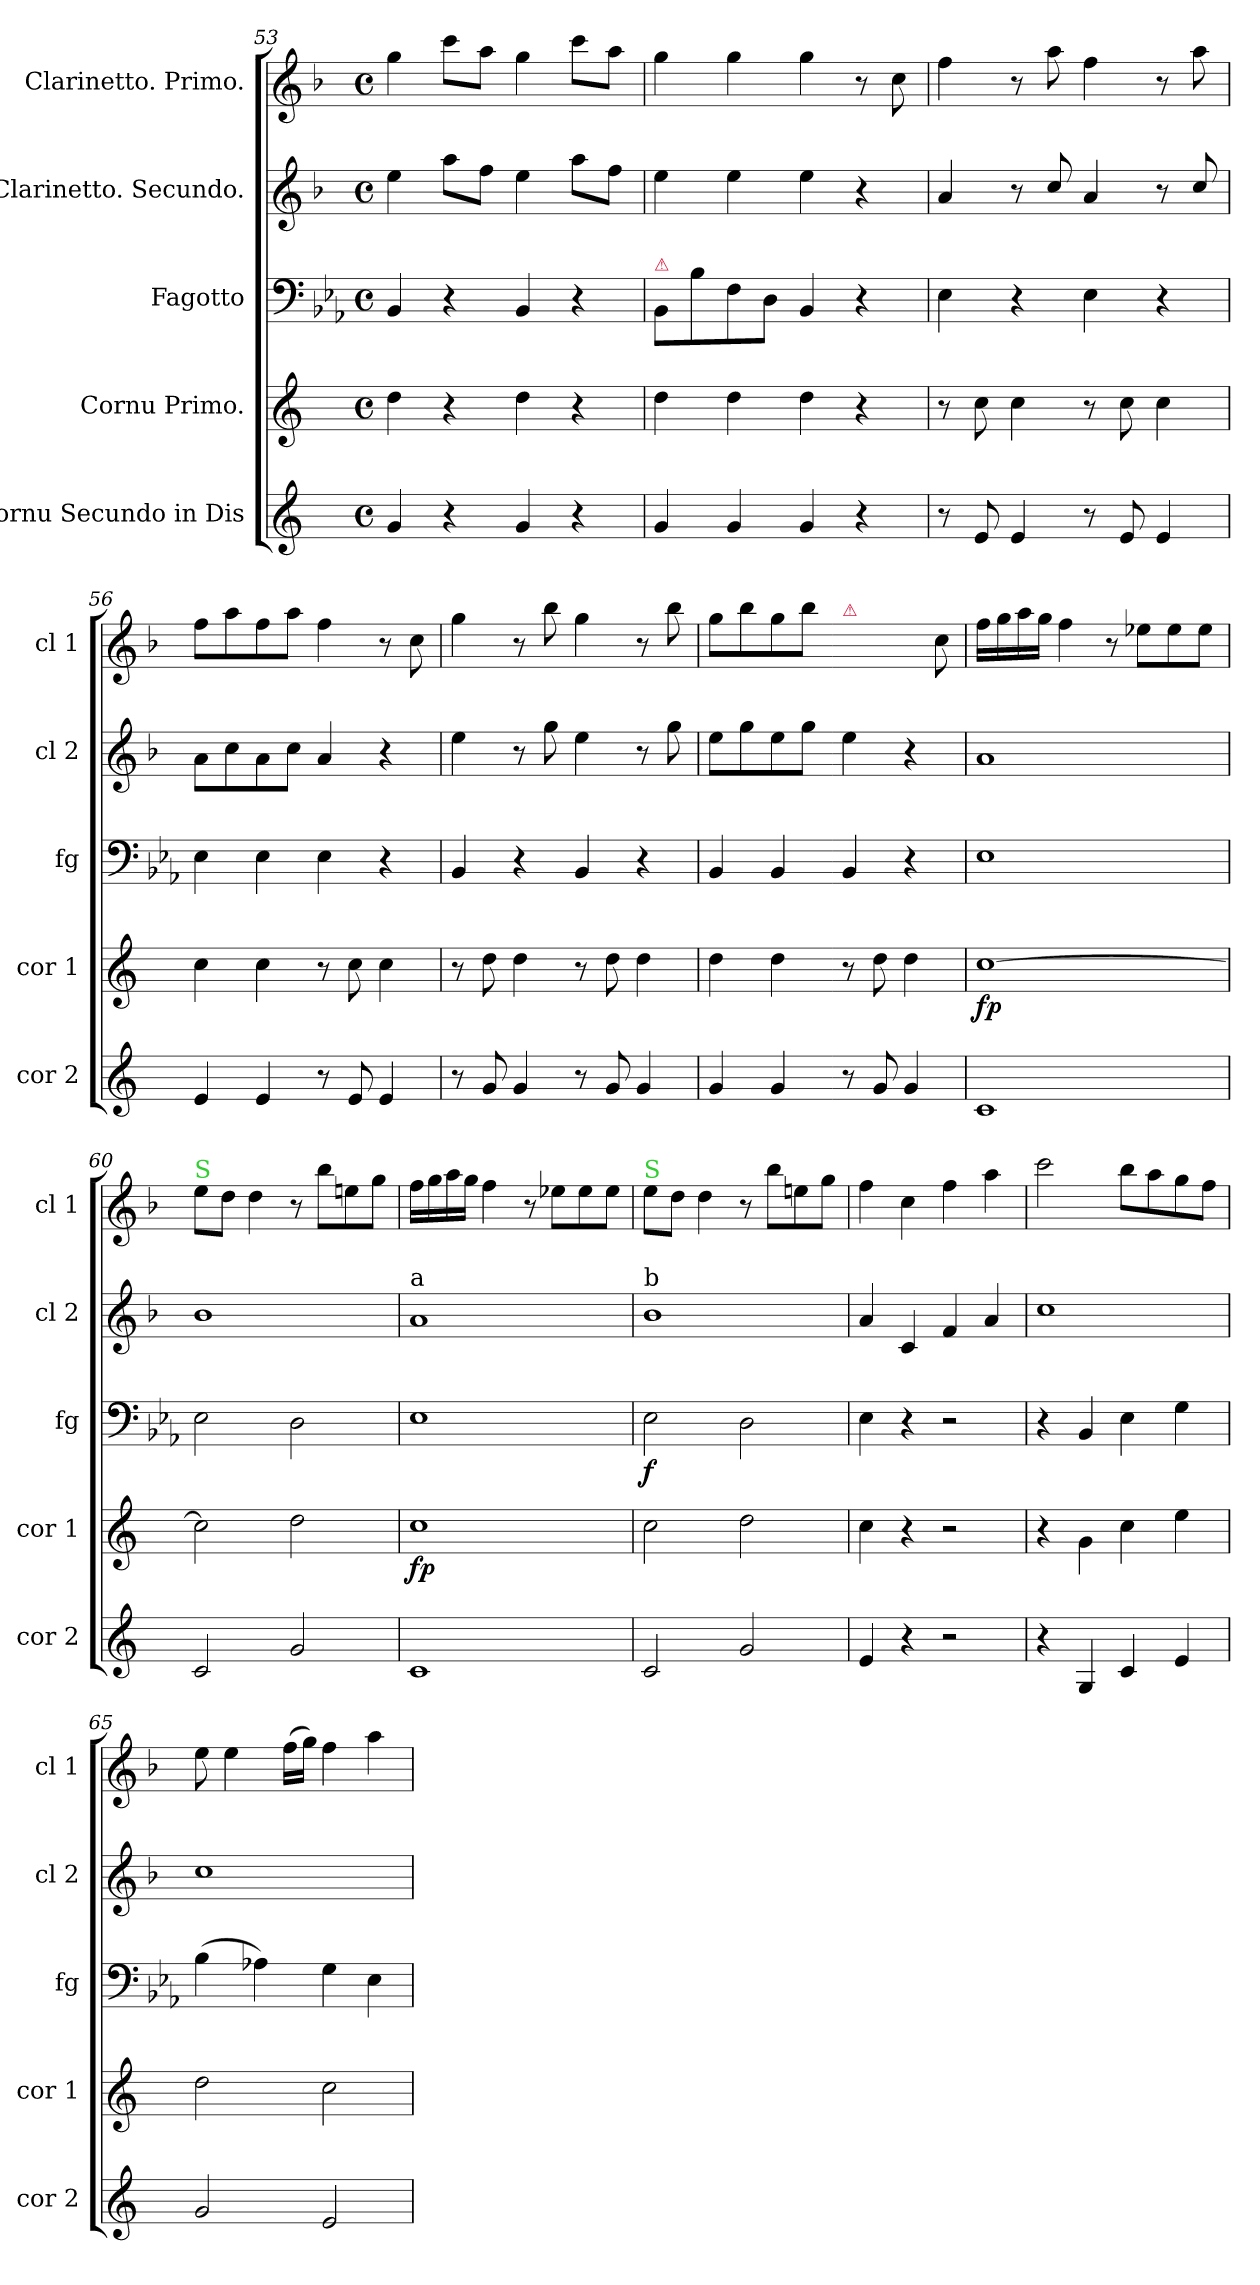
**kern	**dynam	**kern	**dynam	**kern	**dynam	**kern	**kern
*part5	*part5	*part4	*part4	*part3	*part3	*part2	*part1
*staff5	*staff5	*staff4	*staff4	*staff3	*staff3	*staff2	*staff1
*I"Cornu Secundo in Dis	*	*I"Cornu Primo.	*	*I"Fagotto	*	*I"Clarinetto. Secundo.	*I"Clarinetto. Primo.
*I'cor 2	*	*I'cor 1	*	*I'fg	*	*I'cl 2	*I'cl 1
*clefG2	*	*clefG2	*	*clefF4	*	*clefG2	*clefG2
*ITrd5c9	*	*ITrd5c9	*	*	*	*ITrd1c2	*ITrd1c2
*k[b-e-a-]	*	*k[b-e-a-]	*	*k[b-e-a-]	*	*k[b-e-a-]	*k[b-e-a-]
*M4/4	*	*M4/4	*	*M4/4	*	*M4/4	*M4/4
*met(c)	*	*met(c)	*	*met(c)	*	*met(c)	*met(c)
=53	=53	=53	=53	=53	=53	=53	=53
4B-/	.	4f\	.	4BB-/	.	4dd\	4ff\
4r	.	4r	.	4r	.	8gg\L	8bb-\L
.	.	.	.	.	.	8ee-\J	8gg\J
4B-/	.	4f\	.	4BB-/	.	4dd\	4ff\
4r	.	4r	.	4r	.	8gg\L	8bb-\L
.	.	.	.	.	.	8ee-\J	8gg\J
=54	=54	=54	=54	=54	=54	=54	=54
!	!	!	!	!LO:TX:a:color=crimson:t=⚠	!	!	!
4B-/	.	4f\	.	8BB-/L	.	4dd\	4ff\
.	.	.	.	8B-\	.	.	.
4B-/	.	4f\	.	8F\	.	4dd\	4ff\
.	.	.	.	8D\J	.	.	.
4B-/	.	4f\	.	4BB-/	.	4dd\	4ff\
4r	.	4r	.	4r	.	4r	8r
.	.	.	.	.	.	.	8b-\
=55	=55	=55	=55	=55	=55	=55	=55
8r	.	8r	.	4E-\	.	4g/	4ee-\
8G/	.	8e-\	.	.	.	.	.
4G/	.	4e-\	.	4r	.	8r	8r
.	.	.	.	.	.	8b-/	8gg\
8r	.	8r	.	4E-\	.	4g/	4ee-\
8G/	.	8e-\	.	.	.	.	.
4G/	.	4e-\	.	4r	.	8r	8r
.	.	.	.	.	.	8b-/	8gg\
=56	=56	=56	=56	=56	=56	=56	=56
4G/	.	4e-\	.	4E-\	.	8g\L	8ee-\L
.	.	.	.	.	.	8b-\	8gg\
4G/	.	4e-\	.	4E-\	.	8g\	8ee-\
.	.	.	.	.	.	8b-\J	8gg\J
8r	.	8r	.	4E-\	.	4g/	4ee-\
8G/	.	8e-\	.	.	.	.	.
4G/	.	4e-\	.	4r	.	4r	8r
.	.	.	.	.	.	.	8b-\
=57	=57	=57	=57	=57	=57	=57	=57
8r	.	8r	.	4BB-/	.	4dd\	4ff\
8B-/	.	8f\	.	.	.	.	.
4B-/	.	4f\	.	4r	.	8r	8r
.	.	.	.	.	.	8ff\	8aa-\
8r	.	8r	.	4BB-/	.	4dd\	4ff\
8B-/	.	8f\	.	.	.	.	.
4B-/	.	4f\	.	4r	.	8r	8r
.	.	.	.	.	.	8ff\	8aa-\
=58	=58	=58	=58	=58	=58	=58	=58
4B-/	.	4f\	.	4BB-/	.	8dd\L	8ff\L
.	.	.	.	.	.	8ff\	8aa-\
4B-/	.	4f\	.	4BB-/	.	8dd\	8ff\
.	.	.	.	.	.	8ff\J	8aa-\J
=-	=-	=-	=-	=-	=-	=-	=-
!	!	!	!	!	!	!	!LO:TX:a:color=crimson:t=⚠
8r	.	8r	.	4BB-/	.	4dd\	4ryy
8B-/	.	8f\	.	.	.	.	.
4B-/	.	4f\	.	4r	.	4r	8ryy
.	.	.	.	.	.	.	8b-\
=59	=59	=59	=59	=59	=59	=59	=59
!	!LO:DY:a	!	!	!	!	!	!
1E-	f&colon; p&colon;	[1e-	fp	1E-	fp&colon;	1g	16ee-\LL
.	.	.	.	.	.	.	16ff\
.	.	.	.	.	.	.	16gg\
.	.	.	.	.	.	.	16ff\JJ
.	.	.	.	.	.	.	4ee-\
.	.	.	.	.	.	.	8r
.	.	.	.	.	.	.	8dd-X\L
.	.	.	.	.	.	.	8dd-\
.	.	.	.	.	.	.	8dd-\J
=60	=60	=60	=60	=60	=60	=60	=60
!	!	!	!	!	!	!	!LO:TX:a:color=limegreen:t=S
2E-/	.	2e-\]	f&colon;	2E-\	.	1a-	8dd\L
.	.	.	.	.	.	.	8cc\J
.	.	.	.	.	.	.	4cc\
2B-/	.	2f\	.	2D\	.	.	8r
.	.	.	.	.	.	.	8aa-\L
.	.	.	.	.	.	.	8ddn\
.	.	.	.	.	.	.	8ff\J
=61	=61	=61	=61	=61	=61	=61	=61
!	!	!	!	!	!	!LO:TX:a:t=a	!
!	!LO:DY:a	!	!	!	!	!	!
1E-	f&colon; p&colon;	1e-	fp	1E-	fp&colon;	1g	16ee-\LL
.	.	.	.	.	.	.	16ff\
.	.	.	.	.	.	.	16gg\
.	.	.	.	.	.	.	16ff\JJ
.	.	.	.	.	.	.	4ee-\
.	.	.	.	.	.	.	8r
.	.	.	.	.	.	.	8dd-X\L
.	.	.	.	.	.	.	8dd-\
.	.	.	.	.	.	.	8dd-\J
=62	=62	=62	=62	=62	=62	=62	=62
!	!	!	!	!	!	!	!LO:TX:a:color=limegreen:t=S
!	!	!	!	!	!	!LO:TX:a:t=b	!
2E-/	.	2e-\	.	2E-\	f	1a-	8dd\L
.	.	.	.	.	.	.	8cc\J
.	.	.	.	.	.	.	4cc\
2B-/	.	2f\	.	2D\	p&colon;	.	8r
.	.	.	.	.	.	.	8aa-\L
.	.	.	.	.	.	.	8ddn\
.	.	.	.	.	.	.	8ff\J
=63	=63	=63	=63	=63	=63	=63	=63
4G/	.	4e-\	.	4E-\	.	4g/	4ee-\
4r	.	4r	.	4r	.	4B-/	4b-\
2r	.	2r	.	2r	.	4e-/	4ee-\
.	.	.	.	.	.	4g/	4gg\
=64	=64	=64	=64	=64	=64	=64	=64
4r	f&colon;	4r	.	4r	.	1b-	2bb-\
4BB-/	.	4B-\	.	4BB-/	.	.	.
4E-/	.	4e-\	.	4E-\	.	.	8aa-\L
.	.	.	.	.	.	.	8gg\
4G/	.	4g\	.	4G\	.	.	8ff\
.	.	.	.	.	.	.	8ee-\J
=65	=65	=65	=65	=65	=65	=65	=65
2B-/	.	2f\	.	(4B-\	.	1b-	8dd\
.	.	.	.	.	.	.	4dd\
.	.	.	.	4A-X\)	.	.	.
.	.	.	.	.	.	.	(16ee-\LL
.	.	.	.	.	.	.	16ff\JJ)
2G/	.	2e-\	.	4G\	.	.	4ee-\
.	.	.	.	4E-\	.	.	4gg\
=	=	=	=	=	=	=	=
*-	*-	*-	*-	*-	*-	*-	*-
